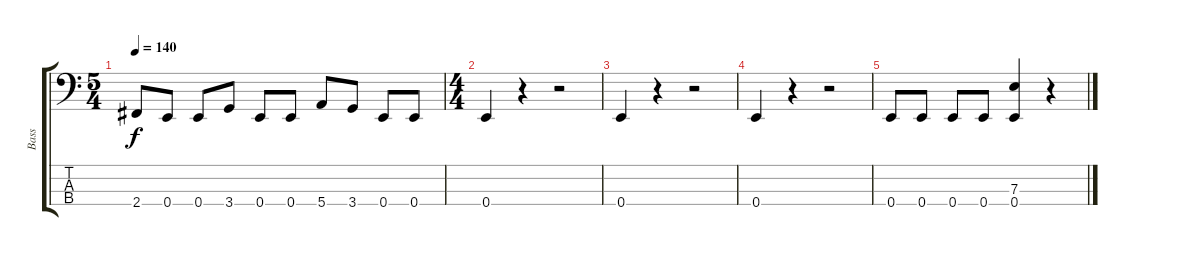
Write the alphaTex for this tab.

\track ("Bass" "Bass") {instrument electricbasspick}
\staff {score tabs}
\tuning (G2 D2 A1 E1) {hide}
\ts (5 4)
\tempo 140
\clef f4
\ks c
2.4.8{dy f} 0.4.8 0.4.8 3.4.8 0.4.8 0.4.8 5.4.8 3.4.8 0.4.8 0.4.8 |
\ts (4 4)
0.4.4 r.4 r.2 |
0.4.4 r.4 r.2 |
0.4.4 r.4 r.2 |
0.4.8 0.4.8 0.4.8 0.4.8 (7.3 0.4).4 r.4
